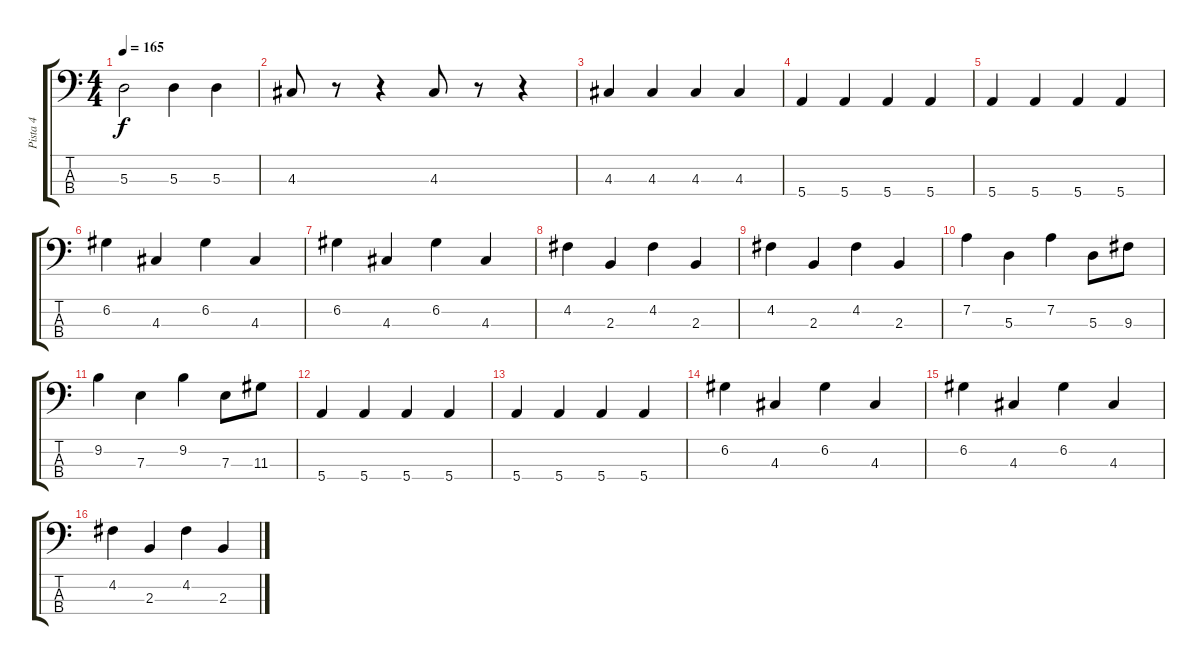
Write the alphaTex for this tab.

\track ("Pista 4" "Pista 4") {instrument electricbasspick}
\staff {score tabs}
\tuning (G2 D2 A1 E1) {hide}
\ts (4 4)
\tempo 165
\clef f4
\ks c
5.3.2{dy f} 5.3.4 5.3.4 |
4.3.8 r.8 r.4 4.3.8 r.8 r.4 |
4.3.4 4.3.4 4.3.4 4.3.4 |
5.4.4 5.4.4 5.4.4 5.4.4 |
5.4.4 5.4.4 5.4.4 5.4.4 |
6.2.4 4.3.4 6.2.4 4.3.4 |
6.2.4 4.3.4 6.2.4 4.3.4 |
4.2.4 2.3.4 4.2.4 2.3.4 |
4.2.4 2.3.4 4.2.4 2.3.4 |
7.2.4 5.3.4 7.2.4 5.3.8 9.3.8 |
9.2.4 7.3.4 9.2.4 7.3.8 11.3.8 |
5.4.4 5.4.4 5.4.4 5.4.4 |
5.4.4 5.4.4 5.4.4 5.4.4 |
6.2.4 4.3.4 6.2.4 4.3.4 |
6.2.4 4.3.4 6.2.4 4.3.4 |
4.2.4 2.3.4 4.2.4 2.3.4
